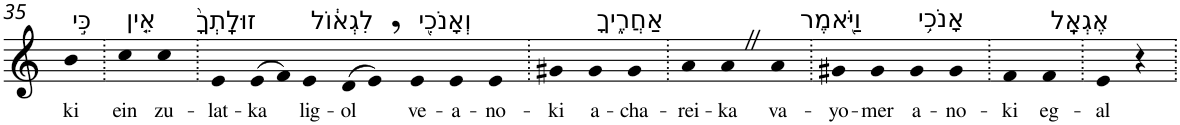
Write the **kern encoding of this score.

**kern	**text
*part1	*part1
*staff1	*staff1
*I"Piano	*
*I'Pno	*
!!LO:PB:g=z
*clefG2	*
*k[]	*
=35	=35
!LO:TX:a:t=כִּ֣י	!
!	!LO:LY:b
4b	ki
=36.	=36.
!LO:TX:a:t=אֵ֤ין	!
!	!LO:LY:b
4cc	ein
!LO:TX:a:t=זוּלָֽתְךָ֙	!
!	!LO:LY:b
4cc	zu-
=37.	=37.
!	!LO:LY:b
4e	-lat-
!	!LO:LY:b
(>8e	-ka
8f)	.
!LO:TX:a:t=לִגְא֔וֹל	!
!	!LO:LY:b
4e	lig-
!	!LO:LY:b
(>8d	-ol
8e,<)	.
!LO:TX:a:t=וְאָנֹכִ֖י	!
!	!LO:LY:b
4e	ve-
!	!LO:LY:b
4e	-a-
!	!LO:LY:b
4e	-no-
=38.	=38.
!	!LO:LY:b
4g#X	-ki
!LO:TX:a:t=אַחֲרֶ֑יךָ	!
!	!LO:LY:b
4g#	a-
!	!LO:LY:b
4g#	-cha-
=39.	=39.
!	!LO:LY:b
4a	-rei-
!	!LO:LY:b
4aZ<	-ka
!LO:TX:a:t=וַיֹּ֖אמֶר	!
!	!LO:LY:b
4a	va-
=40.	=40.
!	!LO:LY:b
4g#X	-yo-
!	!LO:LY:b
4g#	-mer
!LO:TX:a:t=אָנֹכִ֥י	!
!	!LO:LY:b
4g#	a-
!	!LO:LY:b
4g#	-no-
=41.	=41.
!	!LO:LY:b
4f	-ki
!LO:TX:a:t=אֶגְאָֽל	!
!	!LO:LY:b
4f	eg-
=42.	=42.
!	!LO:LY:b
4e	-al
4r	.
=.	=.
*-	*-
